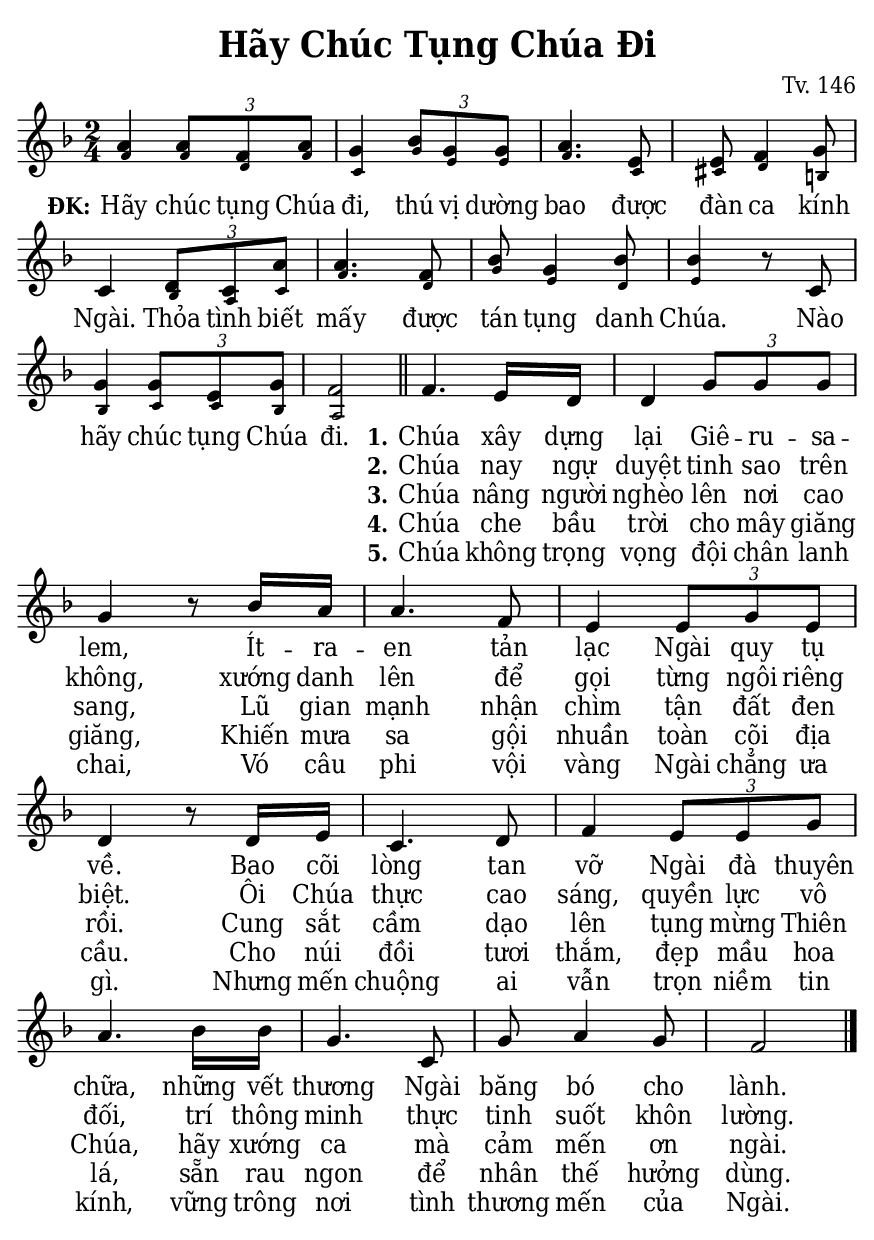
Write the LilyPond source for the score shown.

% Cài đặt chung\
\version "2.22.1"
\include "english.ly"

\header {
  title = "Hãy Chúc Tụng Chúa Đi"
  composer = "Tv. 146"
  %arranger = "Lm. Kim Long"
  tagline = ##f
}

% Nhạc phiên khúc
nhacPhienKhucSop = \relative c'' {
  a4 \tuplet 3/2 { a8 f a } |
  g4 \tuplet 3/2 { bf8 g g } |
  a4. e8 |
  e f4 g8 |
  c,4 \tuplet 3/2 { d8 c a' } |
  a4. f8 |
  bf g4 bf8 |
  bf4 r8 c, |
  g'4 \tuplet 3/2 { g8 e g } |
  f2 \bar "||"
  
  f4. e16 d |
  d4 \tuplet 3/2 { g8 g g } |
  g4 r8 bf16 a |
  a4. f8 |
  e4 \tuplet 3/2 { e8 g e } |
  d4 r8 d16 e |
  c4. d8 |
  f4 \tuplet 3/2 { e8 e g } |
  a4. bf16 bf |
  g4. c,8 |
  g' a4 g8 |
  f2 \bar "|."
}

nhacPhienKhucAlto = \relative c' {
  f4 \tuplet 3/2 { f8 d f } |
  c4 \tuplet 3/2 { g'8 e e } |
  f4. c8 |
  cs d4 b!8 |
  c4 \tuplet 3/2 { bf8 a c } |
  f4. d8 |
  g e4 d8 |
  e4 r8 c |
  bf4 \tuplet 3/2 { c8 c bf } |
  a2
}

% Lời phiên khúc
loiPhienKhucSop = \lyrics {
  \set stanza = "ĐK:"
  Hãy chúc tụng Chúa đi,
  thú vị dường bao được đàn ca kính Ngài.
  Thỏa tình biết mấy được tán tụng danh Chúa.
  Nào hãy chúc tụng Chúa đi.
  <<
    {
      \set stanza = "1."
      Chúa xây dựng lại Giê -- ru -- sa -- lem,
      Ít -- ra -- en tản lạc Ngài quy tụ về.
      Bao cõi lòng tan vỡ Ngài đà thuyên chữa,
      những vết thương Ngài băng bó cho lành.
    }
    \new Lyrics {
	    \set associatedVoice = "beSop"
	    \set stanza = "2."
	    Chúa nay ngự duyệt tinh sao trên không,
	    xướng danh lên để gọi từng ngôi riêng biệt.
	    Ôi Chúa thực cao sáng, quyền lực vô đối,
	    trí thông minh thực tinh suốt khôn lường.
    }
    \new Lyrics {
	    \set associatedVoice = "beSop"
	    \set stanza = "3."
	    Chúa nâng người nghèo lên nơi cao sang,
	    Lũ gian mạnh nhận chìm tận đất đen rồi.
	    Cung sắt cầm dạo lên tụng mừng Thiên Chúa,
	    hãy xướng ca mà cảm mến ơn ngài.
    }
    \new Lyrics {
	    \set associatedVoice = "beSop"
	    \set stanza = "4."
	    Chúa che bầu trời cho mây giăng giăng,
	    Khiến mưa sa gội nhuần toàn cõi địa cầu.
	    Cho núi đồi tươi thắm, đẹp mầu hoa lá,
	    sẵn rau ngon để nhân thế hưởng dùng.
    }
    \new Lyrics {
	    \set associatedVoice = "beSop"
	    \set stanza = "5."
	    Chúa không trọng vọng đội chân lanh chai,
	    Vó câu phi vội vàng Ngài chẳng ưa gì.
	    Nhưng mến chuộng ai vẫn trọn niềm tin kính,
	    vững trông nơi tình thương mến của Ngài.
    }
  >>
}

% Dàn trang
\paper {
  #(set-paper-size "a5")
  top-margin = 3\mm
  bottom-margin = 3\mm
  left-margin = 3\mm
  right-margin = 3\mm
  indent = #0
  #(define fonts
	 (make-pango-font-tree "Deja Vu Serif Condensed"
	 		       "Deja Vu Serif Condensed"
			       "Deja Vu Serif Condensed"
			       (/ 20 20)))
  print-page-number = ##f
  page-count = #1
}

TongNhip = {
  \key f \major \time 2/4
  \set Timing.beamExceptions = #'()
  \set Timing.baseMoment = #(ly:make-moment 1/4)
}

% Đổi kích thước nốt cho bè phụ
notBePhu =
#(define-music-function (font-size music) (number? ly:music?)
   (for-some-music
     (lambda (m)
       (if (music-is-of-type? m 'rhythmic-event)
           (begin
             (set! (ly:music-property m 'tweaks)
                   (cons `(font-size . ,font-size)
                         (ly:music-property m 'tweaks)))
             #t)
           #f))
     music)
   music)

\score {
  \new ChoirStaff <<
    \new Staff \with {
        \consists "Merge_rests_engraver"
        printPartCombineTexts = ##f
      }
      <<
      \new Voice \TongNhip \partCombine 
        \nhacPhienKhucSop
        \notBePhu -3 { \nhacPhienKhucAlto }
      \new NullVoice = beSop \nhacPhienKhucSop
      \new Lyrics \lyricsto beSop \loiPhienKhucSop
      >>
  >>
  \layout {
    %\override Staff.TimeSignature.transparent = ##t
    \override Lyrics.LyricSpace.minimum-distance = #0.5
    \override Score.BarNumber.break-visibility = ##(#f #f #f)
    \override Score.SpacingSpanner.uniform-stretching = ##t
  } 
}
